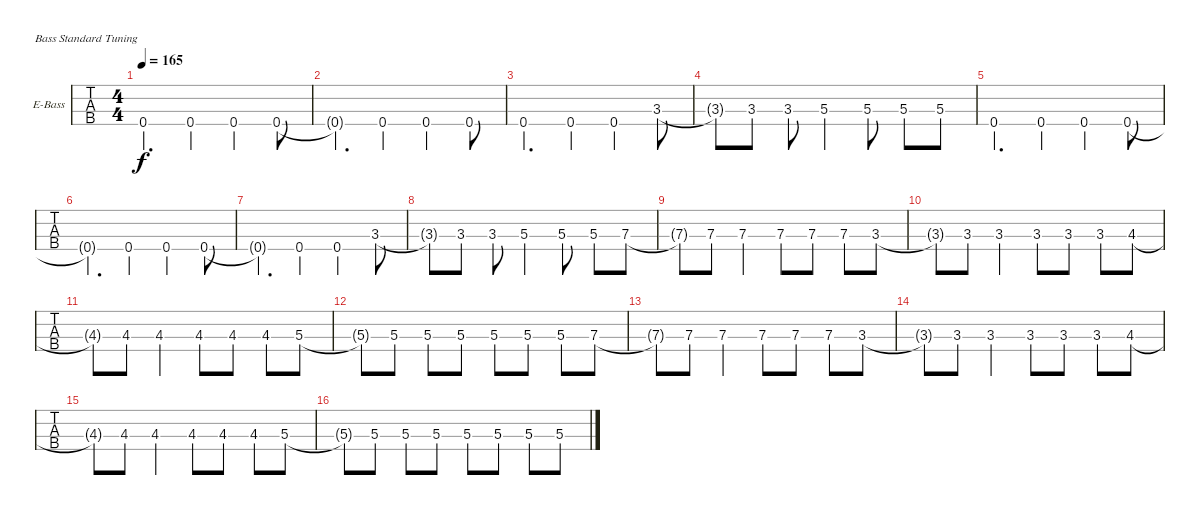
\bracketExtendMode groupsimilarinstruments
\firstSystemTrackNameOrientation horizontal
\otherSystemsTrackNameOrientation horizontal
\track ("Bass" "E-Bass") {instrument slapbass1}
\staff {tabs}
\tuning (G2 D2 A1 E1)
\ts (4 4)
\tempo 165
\clef f4
\ks c
0.4.4{d dy f} 0.4.4 0.4.4 0.4.8 |
0.4{t}.4{d} 0.4.4 0.4.4 0.4.8 |
0.4.4{d} 0.4.4 0.4.4 3.3.8 |
3.3{t}.8 3.3.8 3.3.8 5.3.4 5.3.8 5.3.8 5.3.8 |
0.4.4{d} 0.4.4 0.4.4 0.4.8 |
0.4{t}.4{d} 0.4.4 0.4.4 0.4.8 |
0.4{t}.4{d} 0.4.4 0.4.4 3.3.8 |
3.3{t}.8 3.3.8 3.3.8 5.3.4 5.3.8 5.3.8 7.3.8 |
7.3{t}.8 7.3.8 7.3.4 7.3.8 7.3.8 7.3.8 3.3.8 |
3.3{t}.8 3.3.8 3.3.4 3.3.8 3.3.8 3.3.8 4.3.8 |
4.3{t}.8 4.3.8 4.3.4 4.3.8 4.3.8 4.3.8 5.3.8 |
5.3{t}.8 5.3.8 5.3.8 5.3.8 5.3.8 5.3.8 5.3.8 7.3.8 |
7.3{t}.8 7.3.8 7.3.4 7.3.8 7.3.8 7.3.8 3.3.8 |
3.3{t}.8 3.3.8 3.3.4 3.3.8 3.3.8 3.3.8 4.3.8 |
4.3{t}.8 4.3.8 4.3.4 4.3.8 4.3.8 4.3.8 5.3.8 |
5.3{t}.8 5.3.8 5.3.8 5.3.8 5.3.8 5.3.8 5.3.8 5.3.8
